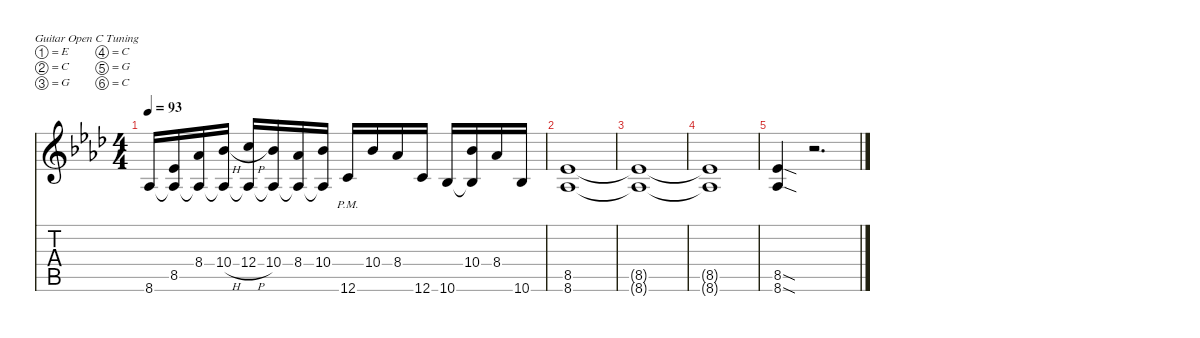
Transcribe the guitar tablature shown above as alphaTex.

\defaultSystemsLayout 4
\hideDynamics
\bracketExtendMode nobrackets
\singleTrackTrackNamePolicy hidden
\multiTrackTrackNamePolicy hidden
\firstSystemTrackNameMode fullname
\firstSystemTrackNameOrientation horizontal
\otherSystemsTrackNameOrientation horizontal
\track ("Guitar 2" "dist.guit.") {instrument distortionguitar}
\staff {score tabs}
\tuning (E4 C4 G3 C3 G2 C2)
\ts (4 4)
\tempo 93
\clef g2
\ks ab
8.6{acc b}.16{dy f beam Up} (8.5{acc b} 8.6{t acc b}).16{beam Up} (8.4{acc b} 8.6{t acc b}).16{beam Up} (10.4{h acc b} 8.6{t acc b}).16{beam Up} (12.4{h acc forcenatural} 8.6{t acc b}).16{beam Up} (10.4{acc b} 8.6{t acc b}).16{beam Up} (8.4{acc b} 8.6{t acc b}).16{beam Up} (10.4{acc b} 8.6{t acc b}).16{beam Up} 12.6{pm acc forcenatural}.16{beam Up} 10.4{acc b}.16{beam Up} 8.4{acc b}.16{beam Up} 12.6{acc forcenatural}.16{beam Up} 10.6{acc b}.16{beam Up} (10.4{acc b} 10.6{t acc b}).16{beam Up} 8.4{acc b}.16{beam Up} 10.6{acc b}.16{beam Up} |
(8.5{acc b} 8.6{acc b}).1{beam Up} |
(8.5{t acc b} 8.6{t acc b}).1{beam Up} |
(8.5{t acc b} 8.6{t acc b}).1{beam Up} |
(8.5{sod acc b} 8.6{sod acc b}).4{beam Up} r.2{d beam Up}
